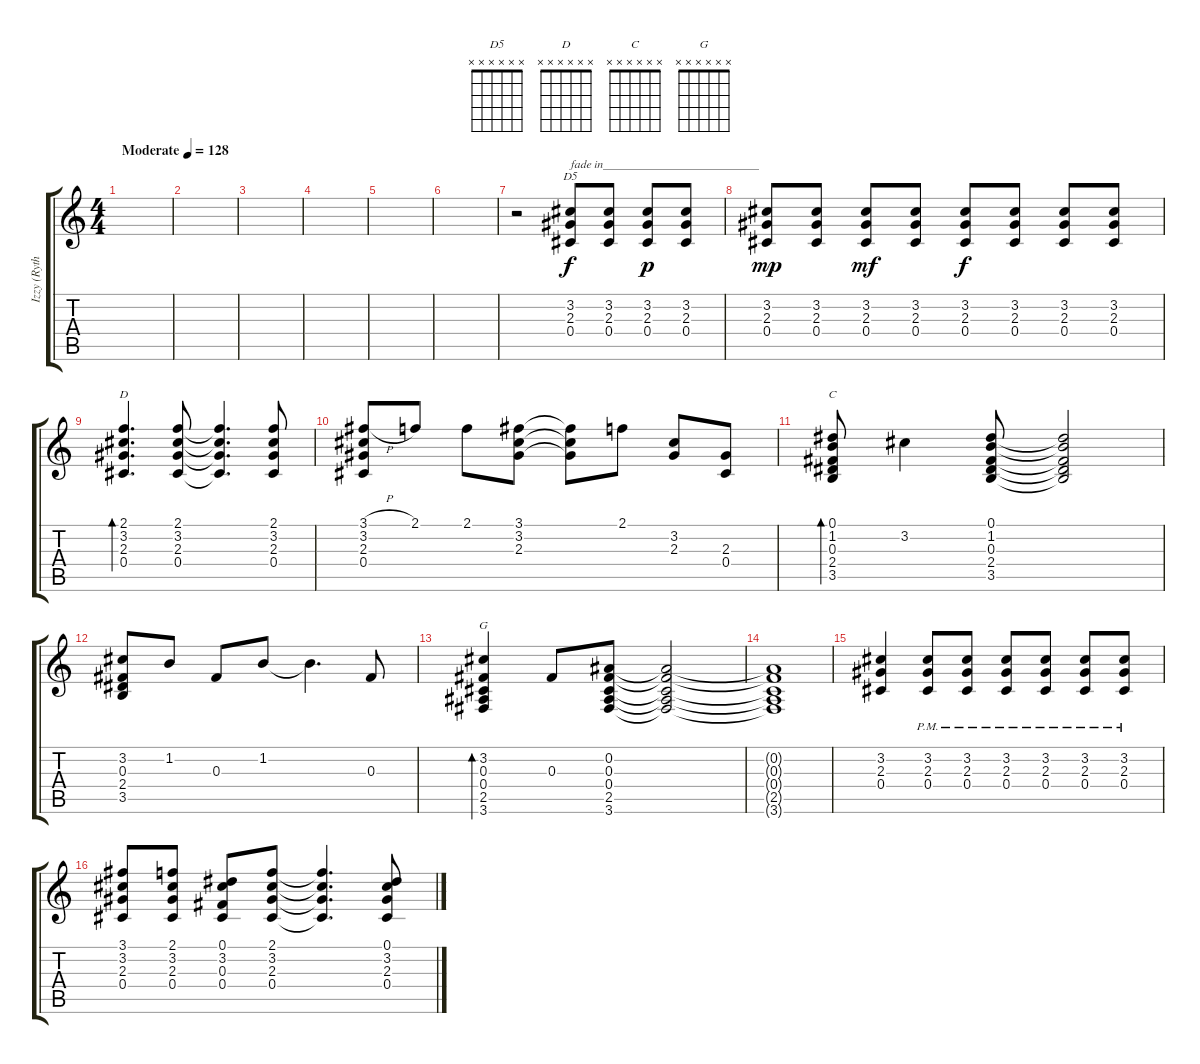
\track ("Izzy (Rythm Guitar)" "Izzy (Ryth") {instrument distortionguitar}
\staff {score tabs}
\tuning (Eb4 Bb3 Gb3 Db3 Ab2 Eb2) {hide}
\chord ("D5" x x x x x x)
\chord ("D" x x x x x x)
\chord ("C" x x x x x x)
\chord ("G" x x x x x x)
\ts (4 4)
\tempo (128 "Moderate")
\clef g2
\ks c
|
|
|
|
|
|
r.2 (3.2 2.3 0.4).8{ch "D5" txt "fade in__________________________"} (3.2 2.3 0.4).8 (3.2 2.3 0.4).8{dy p} (3.2 2.3 0.4).8 |
(3.2 2.3 0.4).8{dy mp} (3.2 2.3 0.4).8 (3.2 2.3 0.4).8{dy mf} (3.2 2.3 0.4).8 (3.2 2.3 0.4).8{dy f} (3.2 2.3 0.4).8 (3.2 2.3 0.4).8 (3.2 2.3 0.4).8 |
(2.1 3.2 2.3 0.4).4{d bd 60 ch "D"} (2.1 3.2 2.3 0.4).8 (2.1{t} 3.2{t} 2.3{t} 0.4{t}).4{d} (2.1 3.2 2.3 0.4).8 |
(3.1{h} 3.2 2.3 0.4).8 2.1.8 2.1.8 (3.1 3.2 2.3).8 (3.1{t} 3.2{t} 2.3{t}).8 2.1.8 (3.2 2.3).8 (2.3 0.4).8 |
(0.1 1.2 0.3 2.4 3.5).8{bd 60 ch "C"} 3.2.4 (0.1 1.2 0.3 2.4 3.5).8 (0.1{t} 1.2{t} 0.3{t} 2.4{t} 3.5{t}).2 |
(3.2 0.3 2.4 3.5).8 1.2.8 0.3.8 1.2.8 1.2{t}.4{d} 0.3.8 |
(3.2 0.3 0.4 2.5 3.6).4{bd 60 ch "G"} 0.3.8 (0.2 0.3 0.4 2.5 3.6).8 (0.2{t} 0.3{t} 0.4{t} 2.5{t} 3.6{t}).2 |
(0.2{t} 0.3{t} 0.4{t} 2.5{t} 3.6{t}).1 |
(3.2 2.3 0.4).4 (3.2{pm} 2.3{pm} 0.4{pm}).8 (3.2{pm} 2.3{pm} 0.4{pm}).8 (3.2{pm} 2.3{pm} 0.4{pm}).8 (3.2{pm} 2.3{pm} 0.4{pm}).8 (3.2{pm} 2.3{pm} 0.4{pm}).8 (3.2{pm} 2.3{pm} 0.4{pm}).8 |
(3.1 3.2 2.3 0.4).8 (2.1 3.2 2.3 0.4).8 (0.1 3.2 0.3 0.4).8 (2.1 3.2 2.3 0.4).8 (2.1{t} 3.2{t} 2.3{t} 0.4{t}).4{d} (0.1 3.2 2.3 0.4).8
